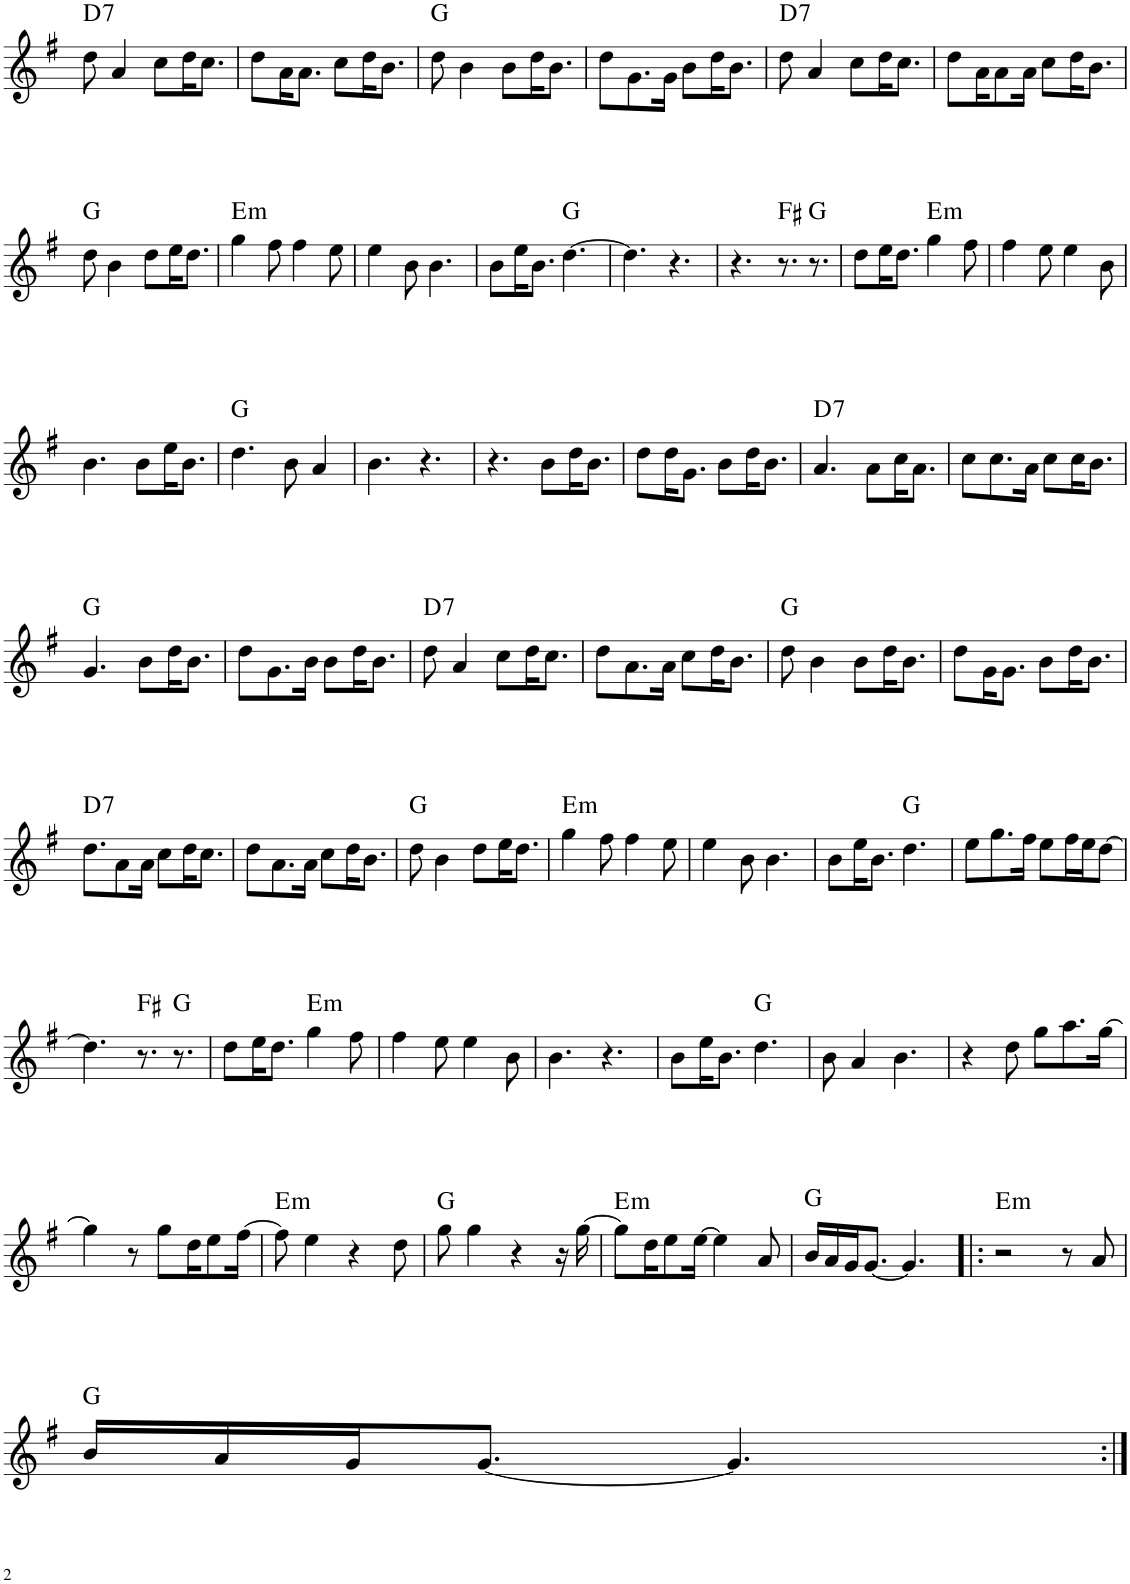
**kern	**harte
*part1	*part1
*staff1	*
*I"Piano	*
*I'Pno.	*
!!LO:PB:g=z
*clefG2	*
*k[f#]	*
*M6/8	*
=49	=49
!	!LO:H:kt=7
8dd\	D:7
4a/	.
8cc\L	.
16dd\K	.
8.cc\J	.
=50	=50
8dd\L	.
16a\K	.
8.a\J	.
8cc\L	.
16dd\K	.
8.b\J	.
=51	=51
8dd\	G:maj
4b\	.
8b\L	.
16dd\K	.
8.b\J	.
=52	=52
8dd\L	.
8.g\	.
16g\Jk	.
8b\L	.
16dd\K	.
8.b\J	.
=53	=53
!	!LO:H:kt=7
8dd\	D:7
4a/	.
8cc\L	.
16dd\K	.
8.cc\J	.
=54	=54
8dd\L	.
16a\K	.
8a\	.
16a\Jk	.
8cc\L	.
16dd\K	.
8.b\J	.
!!LO:LB:g=z
=55	=55
8dd\	G:maj
4b\	.
8dd\L	.
16ee\K	.
8.dd\J	.
=56	=56
!	!LO:H:kt=m
4gg\	E:min
8ff#\	.
4ff#\	.
8ee\	.
=57	=57
4ee\	.
8b\	.
4.b\	.
=58	=58
8b\L	.
16ee\K	.
8.b\J	.
[4.dd\	G:maj
=59	=59
4.dd\]	.
4.r	.
=60	=60
4.r	.
8.r	F#:maj
8.r	G:maj
=61	=61
8dd\L	.
16ee\K	.
8.dd\J	.
!	!LO:H:kt=m
4gg\	E:min
8ff#\	.
=62	=62
4ff#\	.
8ee\	.
4ee\	.
8b\	.
!!LO:LB:g=z
=63	=63
4.b\	.
8b\L	.
16ee\K	.
8.b\J	.
=64	=64
4.dd\	G:maj
8b\	.
4a/	.
=65	=65
4.b\	.
4.r	.
=66	=66
4.r	.
8b\L	.
16dd\K	.
8.b\J	.
=67	=67
8dd\L	.
16dd\K	.
8.g\J	.
8b\L	.
16dd\K	.
8.b\J	.
=68	=68
!	!LO:H:kt=7
4.a/	D:7
8a\L	.
16cc\K	.
8.a\J	.
=69	=69
8cc\L	.
8.cc\	.
16a\Jk	.
8cc\L	.
16cc\K	.
8.b\J	.
!!LO:LB:g=z
=70	=70
4.g/	G:maj
8b\L	.
16dd\K	.
8.b\J	.
=71	=71
8dd\L	.
8.g\	.
16b\Jk	.
8b\L	.
16dd\K	.
8.b\J	.
=72	=72
!	!LO:H:kt=7
8dd\	D:7
4a/	.
8cc\L	.
16dd\K	.
8.cc\J	.
=73	=73
8dd\L	.
8.a\	.
16a\Jk	.
8cc\L	.
16dd\K	.
8.b\J	.
=74	=74
8dd\	G:maj
4b\	.
8b\L	.
16dd\K	.
8.b\J	.
=75	=75
8dd\L	.
16g\K	.
8.g\J	.
8b\L	.
16dd\K	.
8.b\J	.
!!LO:LB:g=z
=76	=76
!	!LO:H:kt=7
8.dd\L	D:7
8a\	.
16a\Jk	.
8cc\L	.
16dd\K	.
8.cc\J	.
=77	=77
8dd\L	.
8.a\	.
16a\Jk	.
8cc\L	.
16dd\K	.
8.b\J	.
=78	=78
8dd\	G:maj
4b\	.
8dd\L	.
16ee\K	.
8.dd\J	.
=79	=79
!	!LO:H:kt=m
4gg\	E:min
8ff#\	.
4ff#\	.
8ee\	.
=80	=80
4ee\	.
8b\	.
4.b\	.
=81	=81
8b\L	.
16ee\K	.
8.b\J	.
4.dd\	G:maj
=82	=82
8ee\L	.
8.gg\	.
16ff#\Jk	.
8ee\L	.
16ff#\L	.
16ee\J	.
[8dd\J	.
!!LO:LB:g=z
=83	=83
4.dd\]	.
8.r	F#:maj
8.r	G:maj
=84	=84
8dd\L	.
16ee\K	.
8.dd\J	.
!	!LO:H:kt=m
4gg\	E:min
8ff#\	.
=85	=85
4ff#\	.
8ee\	.
4ee\	.
8b\	.
=86	=86
4.b\	.
4.r	.
=87	=87
8b\L	.
16ee\K	.
8.b\J	.
4.dd\	G:maj
=88	=88
8b\	.
4a/	.
4.b\	.
=89	=89
4r	.
8dd\	.
8gg\L	.
8.aa\	.
[16gg\Jk	.
!!LO:LB:g=z
=90	=90
4gg\]	.
8r	.
8gg\L	.
16dd\K	.
8ee\	.
[16ff#\Jk	.
=91	=91
!	!LO:H:kt=m
8ff#\]	E:min
4ee\	.
4r	.
8dd\	.
=92	=92
8gg\	G:maj
4gg\	.
4r	.
16r	.
[16gg\	.
=93	=93
!	!LO:H:kt=m
8gg\L]	E:min
16dd\K	.
8ee\	.
[16ee\Jk	.
4ee\]	.
8a/	.
=94	=94
16b/LL	G:maj
16a/	.
16g/J	.
[8.g/J	.
4.g/]	.
=95!|:	=95!|:
!	!LO:H:kt=m
2r	E:min
8r	.
8a/	.
!!LO:LB:g=z
=96	=96
16b/LL	G:maj
16a/	.
16g/J	.
[8.g/J	.
4.g/]	.
=:|!	=:|!
*-	*-
